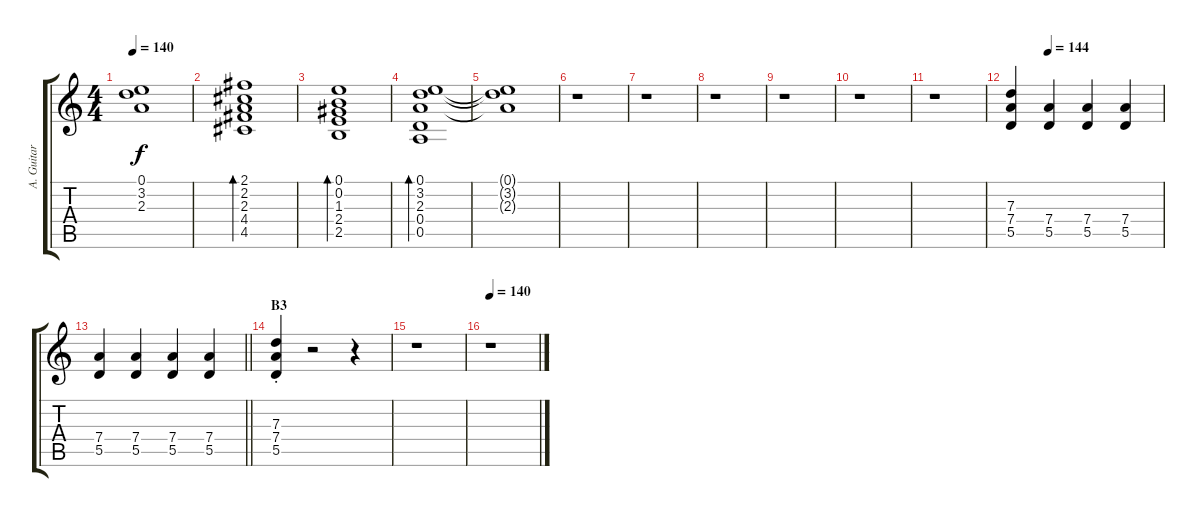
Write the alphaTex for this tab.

\track ("A. Guitar II" "A. Guitar ") {instrument acousticguitarnylon}
\staff {score tabs}
\tuning (E4 B3 G3 D3 A2 E2) {hide}
\ts (4 4)
\tempo 140
\clef g2
\ks c
(0.1{t} 3.2{t} 2.3{t}).1{dy f} |
(2.1 2.2 2.3 4.4 4.5).1{bd 60} |
(0.1 0.2 1.3 2.4 2.5).1{bd 60} |
(0.1 3.2 2.3 0.4 0.5).1{bd 60} |
(0.1{t} 3.2{t} 2.3{t}).1 |
r.1 |
r.1 |
r.1 |
r.1 |
r.1 |
r.1 |
\tempo (144 0.25)
(7.3 7.4 5.5).4 (7.4 5.5).4 (7.4 5.5).4 (7.4 5.5).4 |
\barLineRight lightlight
(7.4 5.5).4 (7.4 5.5).4 (7.4 5.5).4 (7.4 5.5).4 |
\section ("" "B3")
(7.3{st} 7.4{st} 5.5{st}).4 r.2 r.4 |
r.1 |
\tempo 140
r.1
